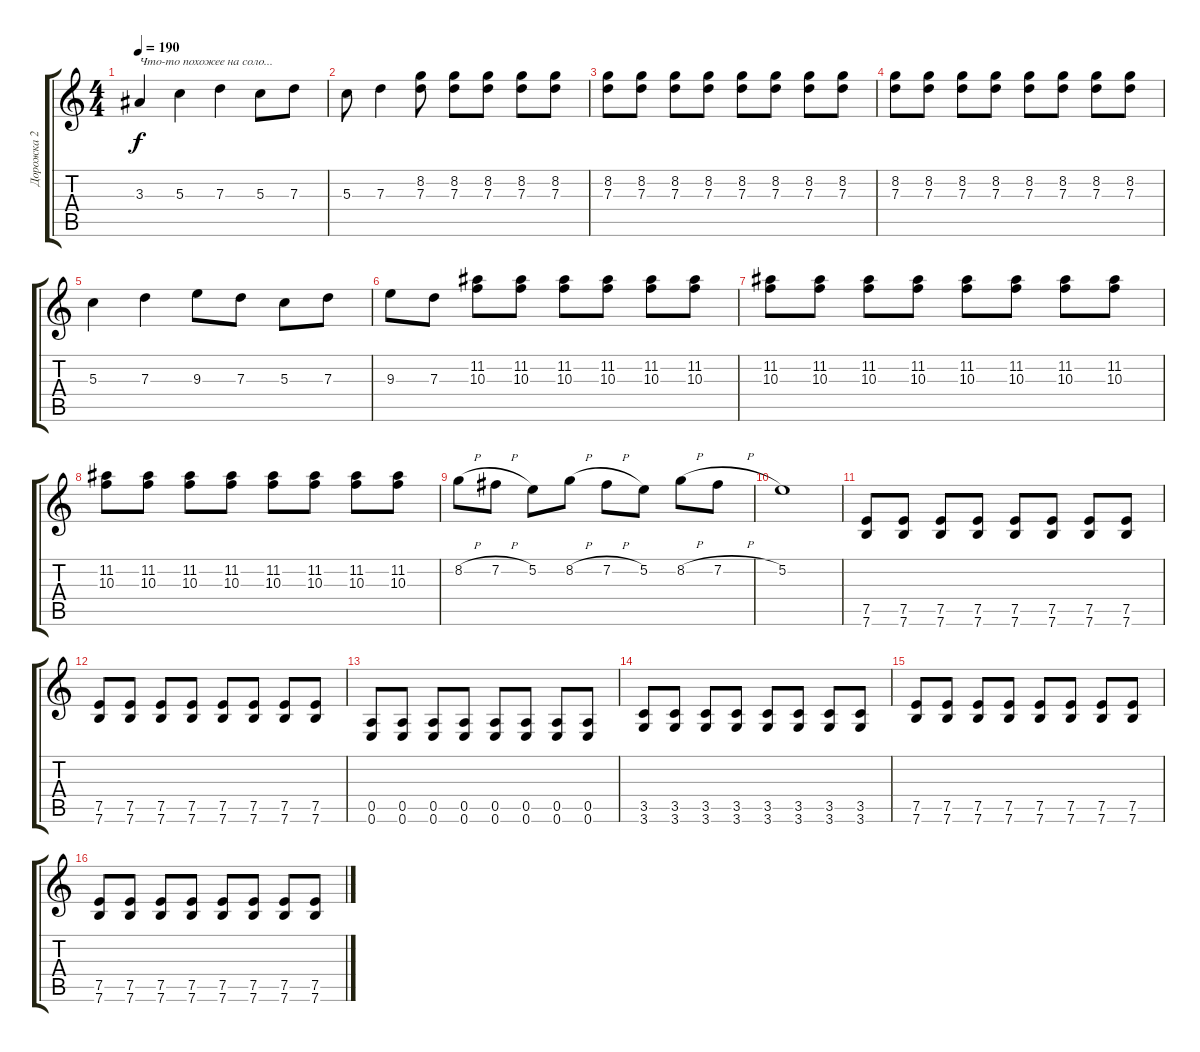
\track ("Дорожка 2" "Дорожка 2") {instrument overdrivenguitar}
\staff {score tabs}
\tuning (E4 B3 G3 D3 A2 E2) {hide}
\ts (4 4)
\tempo 190
\clef g2
\ks c
3.3.4{txt "Что-то похожее на соло..." dy f} 5.3.4 7.3.4 5.3.8 7.3.8 |
5.3.8 7.3.4 (8.2 7.3).8 (8.2 7.3).8 (8.2 7.3).8 (8.2 7.3).8 (8.2 7.3).8 |
(8.2 7.3).8 (8.2 7.3).8 (8.2 7.3).8 (8.2 7.3).8 (8.2 7.3).8 (8.2 7.3).8 (8.2 7.3).8 (8.2 7.3).8 |
(8.2 7.3).8 (8.2 7.3).8 (8.2 7.3).8 (8.2 7.3).8 (8.2 7.3).8 (8.2 7.3).8 (8.2 7.3).8 (8.2 7.3).8 |
5.3.4 7.3.4 9.3.8 7.3.8 5.3.8 7.3.8 |
9.3.8 7.3.8 (11.2 10.3).8 (11.2 10.3).8 (11.2 10.3).8 (11.2 10.3).8 (11.2 10.3).8 (11.2 10.3).8 |
(11.2 10.3).8 (11.2 10.3).8 (11.2 10.3).8 (11.2 10.3).8 (11.2 10.3).8 (11.2 10.3).8 (11.2 10.3).8 (11.2 10.3).8 |
(11.2 10.3).8 (11.2 10.3).8 (11.2 10.3).8 (11.2 10.3).8 (11.2 10.3).8 (11.2 10.3).8 (11.2 10.3).8 (11.2 10.3).8 |
8.2{h}.8 7.2{h}.8 5.2.8 8.2{h}.8 7.2{h}.8 5.2.8 8.2{h}.8 7.2{h}.8 |
5.2.1 |
(7.5 7.6).8 (7.5 7.6).8 (7.5 7.6).8 (7.5 7.6).8 (7.5 7.6).8 (7.5 7.6).8 (7.5 7.6).8 (7.5 7.6).8 |
(7.5 7.6).8 (7.5 7.6).8 (7.5 7.6).8 (7.5 7.6).8 (7.5 7.6).8 (7.5 7.6).8 (7.5 7.6).8 (7.5 7.6).8 |
(0.5 0.6).8 (0.5 0.6).8 (0.5 0.6).8 (0.5 0.6).8 (0.5 0.6).8 (0.5 0.6).8 (0.5 0.6).8 (0.5 0.6).8 |
(3.5 3.6).8 (3.5 3.6).8 (3.5 3.6).8 (3.5 3.6).8 (3.5 3.6).8 (3.5 3.6).8 (3.5 3.6).8 (3.5 3.6).8 |
(7.5 7.6).8 (7.5 7.6).8 (7.5 7.6).8 (7.5 7.6).8 (7.5 7.6).8 (7.5 7.6).8 (7.5 7.6).8 (7.5 7.6).8 |
(7.5 7.6).8 (7.5 7.6).8 (7.5 7.6).8 (7.5 7.6).8 (7.5 7.6).8 (7.5 7.6).8 (7.5 7.6).8 (7.5 7.6).8
